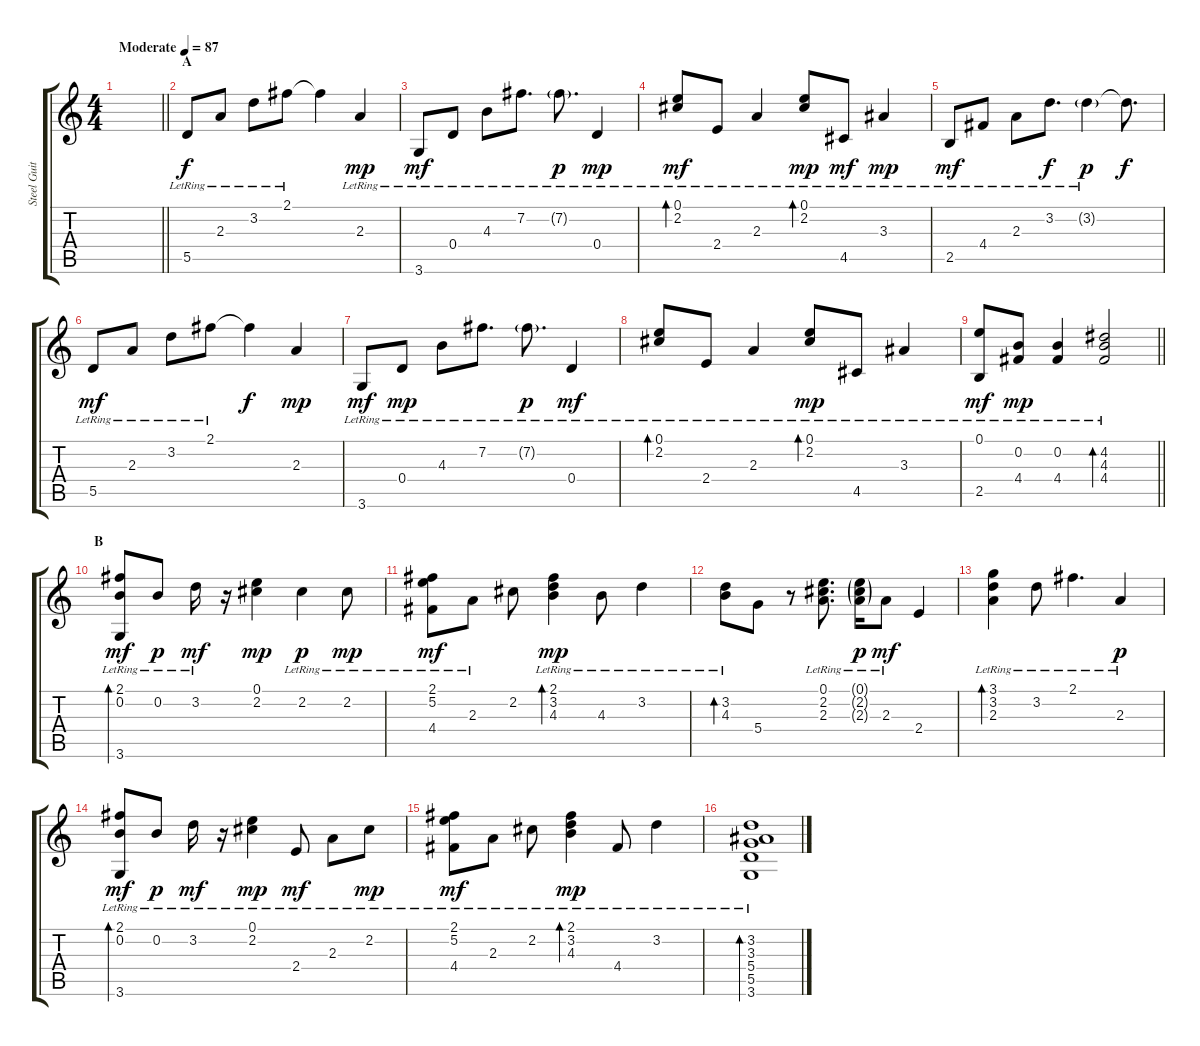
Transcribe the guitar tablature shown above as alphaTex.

\track ("Steel Guitar" "Steel Guit") {instrument acousticguitarsteel}
\staff {score tabs}
\tuning (E4 B3 G3 D3 A2 E2) {hide}
\ts (4 4)
\tempo (87 "Moderate")
\clef g2
\barLineRight lightlight
\ks c
|
\section ("" "A")
5.5{lr}.8 2.3{lr}.8 3.2{lr}.8 2.1{lr}.8 2.1{t}.4{dy f} 2.3{lr}.4{dy mp} |
3.6{lr}.8{dy mf} 0.4{lr}.8 4.3{lr}.8 7.2{lr}.8{d} 7.2{g lr}.8{d dy p} 0.4{lr}.4{dy mp} |
(0.1{lr} 2.2{lr}).8{bd 60 dy mf} 2.4{lr}.8 2.3{lr}.4 (0.1{lr} 2.2{lr}).8{bd 60 dy mp} 4.5{lr}.8{dy mf} 3.3{lr}.4{dy mp} |
2.5{lr}.8{dy mf} 4.4{lr}.8 2.3{lr}.8 3.2{lr}.8{d dy f} 3.2{g lr}.4{dy p} 3.2{t}.8{d dy f} |
5.5{lr}.8{dy mf} 2.3{lr}.8 3.2{lr}.8 2.1{lr}.8 2.1{t}.4{dy f} 2.3.4{dy mp} |
3.6{lr}.8{dy mf} 0.4{lr}.8{dy mp} 4.3{lr}.8 7.2{lr}.8{d} 7.2{g lr}.8{d dy p} 0.4{lr}.4{dy mf} |
(0.1{lr} 2.2{lr}).8{bd 60} 2.4{lr}.8 2.3{lr}.4 (0.1{lr} 2.2{lr}).8{bd 60 dy mp} 4.5{lr}.8 3.3{lr}.4 |
\barLineRight lightlight
(0.1{lr} 2.5{lr}).8{dy mf} (0.2{lr} 4.4{lr}).8{dy mp} (0.2{lr} 4.4{lr}).4 (4.2{lr} 4.3{lr} 4.4{lr}).2{bd 120} |
\section ("" "B")
(2.1{lr} 0.2{lr} 3.6{lr}).8{bd 60 dy mf} 0.2{lr}.8{dy p} 3.2{lr}.16{dy mf} r.16 (0.1 2.2).4{dy mp} 2.2{lr}.4{dy p} 2.2{lr}.8{dy mp} |
(2.1{lr} 5.2{lr} 4.4{lr}).8{dy mf} 2.3{lr}.8 2.2.8 (2.1{lr} 3.2{lr} 4.3{lr}).4{bd 120 dy mp} 4.3{lr}.8 3.2{lr}.4 |
(3.2{lr} 4.3{lr}).8{bd 60} 5.4.8 r.8 (0.1{lr} 2.2{lr} 2.3{lr}).8{d} (0.1{g lr} 2.2{g lr} 2.3{g lr}).16{dy p} 2.3{lr}.8{dy mf} 2.4.4 |
(3.1{lr} 3.2{lr} 2.3{lr}).4{bd 240} 3.2{lr}.8 2.1{lr}.4{d} 2.3{lr}.4{dy p} |
(2.1{lr} 0.2{lr} 3.6{lr}).8{bd 60 dy mf} 0.2{lr}.8{dy p} 3.2{lr}.16{dy mf} r.16 (0.1{lr} 2.2{lr}).4{dy mp} 2.4{lr}.8{dy mf} 2.3{lr}.8 2.2{lr}.8{dy mp} |
(2.1{lr} 5.2{lr} 4.4{lr}).8{dy mf} 2.3{lr}.8 2.2{lr}.8 (2.1{lr} 3.2{lr} 4.3{lr}).4{bd 120 dy mp} 4.4{lr}.8 3.2{lr}.4 |
(3.2{lr} 3.3{lr} 5.4{lr} 5.5{lr} 3.6{lr}).1{bd 120}
